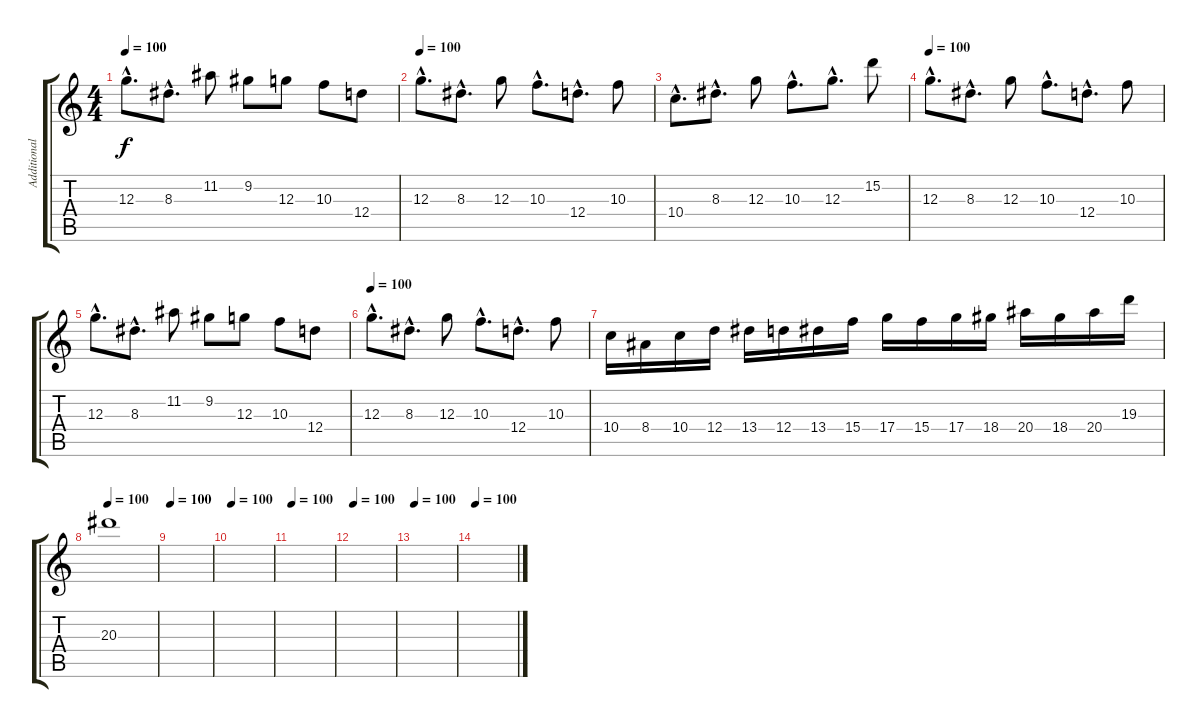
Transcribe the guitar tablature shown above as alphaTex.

\track ("Additional Lead Guitar" "Additional") {instrument distortionguitar}
\staff {score tabs}
\tuning (E4 B3 G3 D3 A2 D2) {hide}
\ts (4 4)
\tempo 100
\clef g2
\ks c
12.3{hac}.8{d dy f} 8.3{hac}.8{d} 11.2.8 9.2.8 12.3.8 10.3.8 12.4.8 |
\tempo 100
12.3{hac}.8{d} 8.3{hac}.8{d} 12.3.8 10.3{hac}.8{d} 12.4{hac}.8{d} 10.3.8 |
10.4{hac}.8{d} 8.3{hac}.8{d} 12.3.8 10.3{hac}.8{d} 12.3{hac}.8{d} 15.2.8 |
\tempo 100
12.3{hac}.8{d} 8.3{hac}.8{d} 12.3.8 10.3{hac}.8{d} 12.4{hac}.8{d} 10.3.8 |
12.3{hac}.8{d} 8.3{hac}.8{d} 11.2.8 9.2.8 12.3.8 10.3.8 12.4.8 |
\tempo 100
12.3{hac}.8{d} 8.3{hac}.8{d} 12.3.8 10.3{hac}.8{d} 12.4{hac}.8{d} 10.3.8 |
10.4.16 8.4.16 10.4.16 12.4.16 13.4.16 12.4.16 13.4.16 15.4.16 17.4.16 15.4.16 17.4.16 18.4.16 20.4.16 18.4.16 20.4.16 19.3.16 |
\tempo 100
20.3.1 |
\tempo 100
|
\tempo 100
|
\tempo 100
|
\tempo 100
|
\tempo 100
|
\tempo 100
